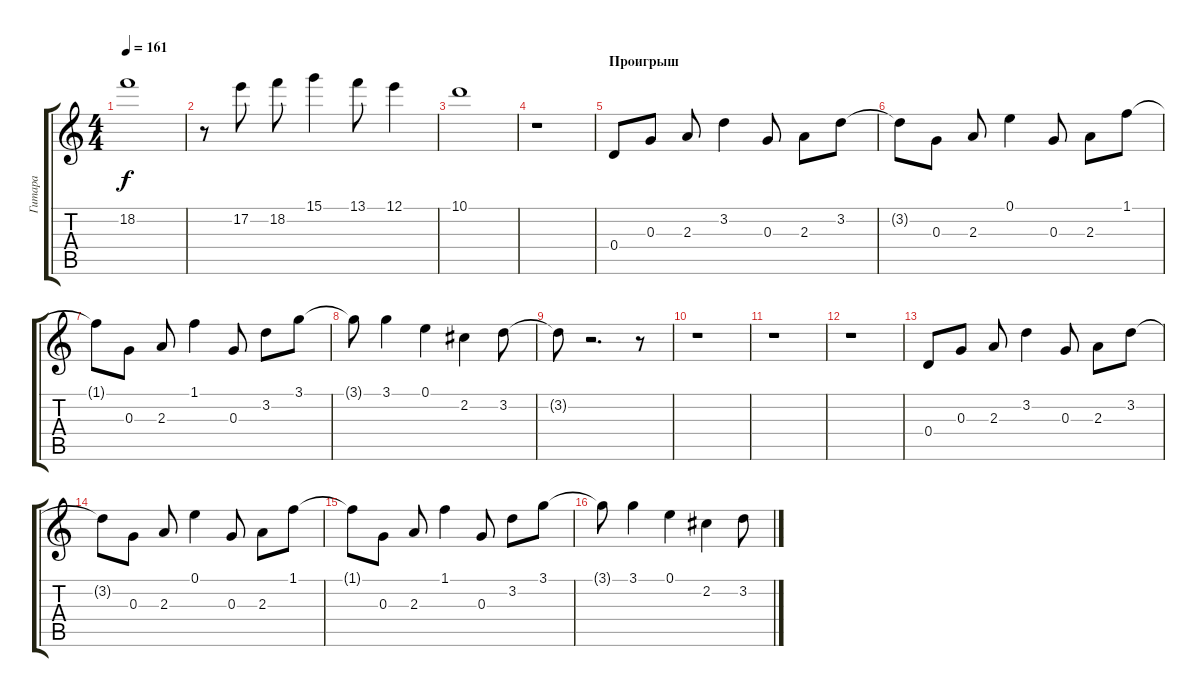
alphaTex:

\track ("Гитара" "Гитара") {instrument distortionguitar}
\staff {score tabs}
\tuning (E4 B3 G3 D3 A2 E2) {hide}
\ts (4 4)
\tempo 161
\clef g2
\ks c
18.2.1{dy f} |
r.8 17.2.8 18.2.8 15.1.4 13.1.8 12.1.4 |
10.1.1 |
r.1 |
\section ("" "Проигрыш")
0.4.8 0.3.8 2.3.8 3.2.4 0.3.8 2.3.8 3.2.8 |
3.2{t}.8 0.3.8 2.3.8 0.1.4 0.3.8 2.3.8 1.1.8 |
1.1{t}.8 0.3.8 2.3.8 1.1.4 0.3.8 3.2.8 3.1.8 |
3.1{t}.8 3.1.4 0.1.4 2.2.4 3.2.8 |
3.2{t}.8 r.2{d} r.8 |
r.1 |
r.1 |
r.1 |
0.4.8 0.3.8 2.3.8 3.2.4 0.3.8 2.3.8 3.2.8 |
3.2{t}.8 0.3.8 2.3.8 0.1.4 0.3.8 2.3.8 1.1.8 |
1.1{t}.8 0.3.8 2.3.8 1.1.4 0.3.8 3.2.8 3.1.8 |
3.1{t}.8 3.1.4 0.1.4 2.2.4 3.2.8
